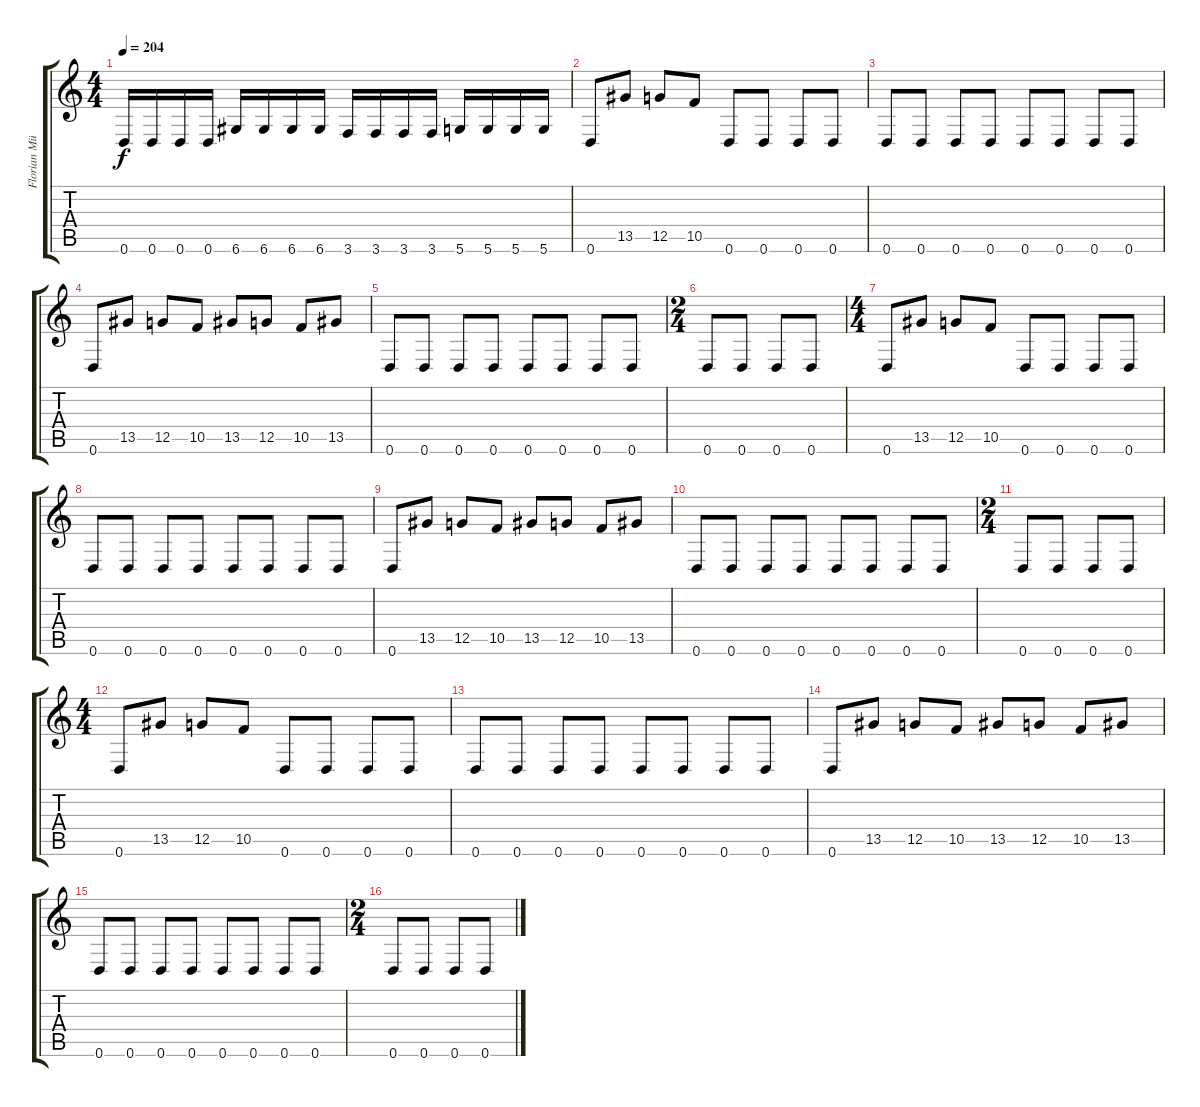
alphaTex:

\track ("Florian Müller" "Florian Mü") {instrument distortionguitar}
\staff {score tabs}
\tuning (D4 A3 F3 C3 G2 D2) {hide}
\ts (4 4)
\tempo 204
\clef g2
\ks c
0.6.16{dy f} 0.6.16 0.6.16 0.6.16 6.6.16 6.6.16 6.6.16 6.6.16 3.6.16 3.6.16 3.6.16 3.6.16 5.6.16 5.6.16 5.6.16 5.6.16 |
0.6.8 13.5.8 12.5.8 10.5.8 0.6.8 0.6.8 0.6.8 0.6.8 |
0.6.8 0.6.8 0.6.8 0.6.8 0.6.8 0.6.8 0.6.8 0.6.8 |
0.6.8 13.5.8 12.5.8 10.5.8 13.5.8 12.5.8 10.5.8 13.5.8 |
0.6.8 0.6.8 0.6.8 0.6.8 0.6.8 0.6.8 0.6.8 0.6.8 |
\ts (2 4)
0.6.8 0.6.8 0.6.8 0.6.8 |
\ts (4 4)
0.6.8 13.5.8 12.5.8 10.5.8 0.6.8 0.6.8 0.6.8 0.6.8 |
0.6.8 0.6.8 0.6.8 0.6.8 0.6.8 0.6.8 0.6.8 0.6.8 |
0.6.8 13.5.8 12.5.8 10.5.8 13.5.8 12.5.8 10.5.8 13.5.8 |
0.6.8 0.6.8 0.6.8 0.6.8 0.6.8 0.6.8 0.6.8 0.6.8 |
\ts (2 4)
0.6.8 0.6.8 0.6.8 0.6.8 |
\ts (4 4)
0.6.8 13.5.8 12.5.8 10.5.8 0.6.8 0.6.8 0.6.8 0.6.8 |
0.6.8 0.6.8 0.6.8 0.6.8 0.6.8 0.6.8 0.6.8 0.6.8 |
0.6.8 13.5.8 12.5.8 10.5.8 13.5.8 12.5.8 10.5.8 13.5.8 |
0.6.8 0.6.8 0.6.8 0.6.8 0.6.8 0.6.8 0.6.8 0.6.8 |
\ts (2 4)
0.6.8 0.6.8 0.6.8 0.6.8
